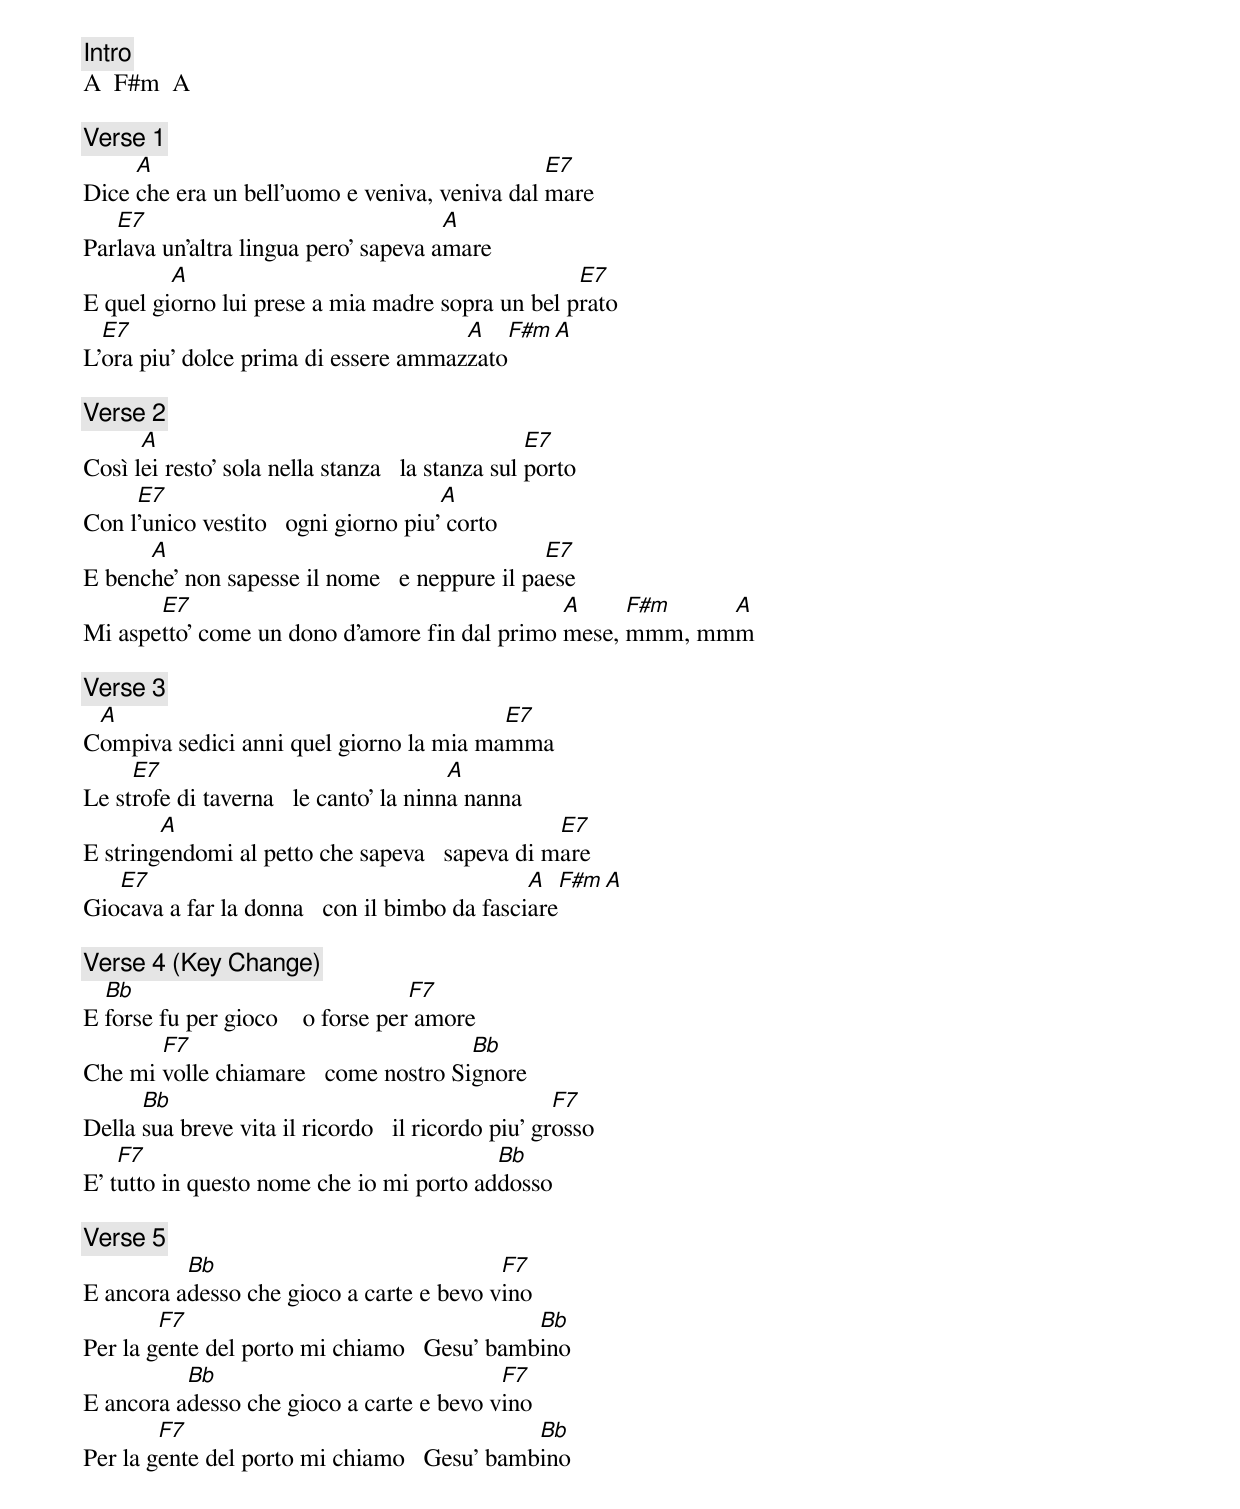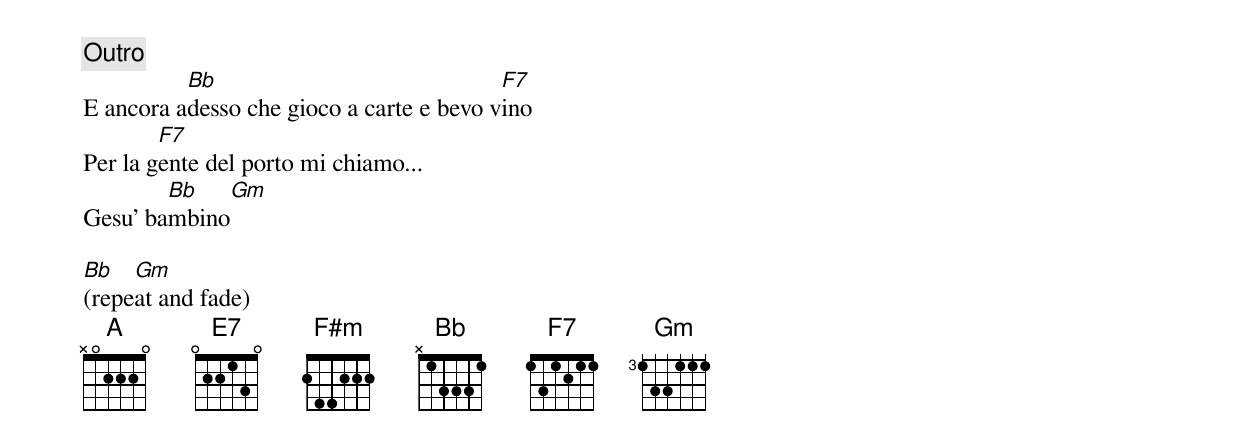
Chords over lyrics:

[Intro]
A  F#m  A

[Verse 1]
     A                                         E7
Dice che era un bell'uomo e veniva, veniva dal mare
   E7                                 A
Parlava un'altra lingua pero' sapeva amare
         A                                        E7
E quel giorno lui prese a mia madre sopra un bel prato
  E7                                  A    F#m   A
L'ora piu' dolce prima di essere ammazzato

[Verse 2]
      A                                           E7
Così lei resto' sola nella stanza   la stanza sul porto
     E7                               A
Con l'unico vestito   ogni giorno piu' corto
      A                                        E7
E benche' non sapesse il nome   e neppure il paese
       E7                                      A     F#m    A
Mi aspetto' come un dono d'amore fin dal primo mese, mmm, mmm

[Verse 3]
 A                                       E7
Compiva sedici anni quel giorno la mia mamma
     E7                                 A
Le strofe di taverna   le canto' la ninna nanna
        A                                       E7
E stringendomi al petto che sapeva   sapeva di mare
   E7                                         A    F#m    A
Giocava a far la donna   con il bimbo da fasciare

[Verse 4] (Key Change)
  Bb                               F7
E forse fu per gioco    o forse per amore
       F7                             Bb
Che mi volle chiamare   come nostro Signore
      Bb                                            F7
Della sua breve vita il ricordo   il ricordo piu' grosso
    F7                                    Bb
E' tutto in questo nome che io mi porto addosso

[Verse 5]
          Bb                              F7
E ancora adesso che gioco a carte e bevo vino
        F7                                   Bb
Per la gente del porto mi chiamo   Gesu' bambino
          Bb                              F7
E ancora adesso che gioco a carte e bevo vino
        F7                                   Bb
Per la gente del porto mi chiamo   Gesu' bambino


[Outro]
          Bb                              F7
E ancora adesso che gioco a carte e bevo vino
        F7
Per la gente del porto mi chiamo...
        Bb   Gm
Gesu' bambino

Bb   Gm
(repeat and fade)
